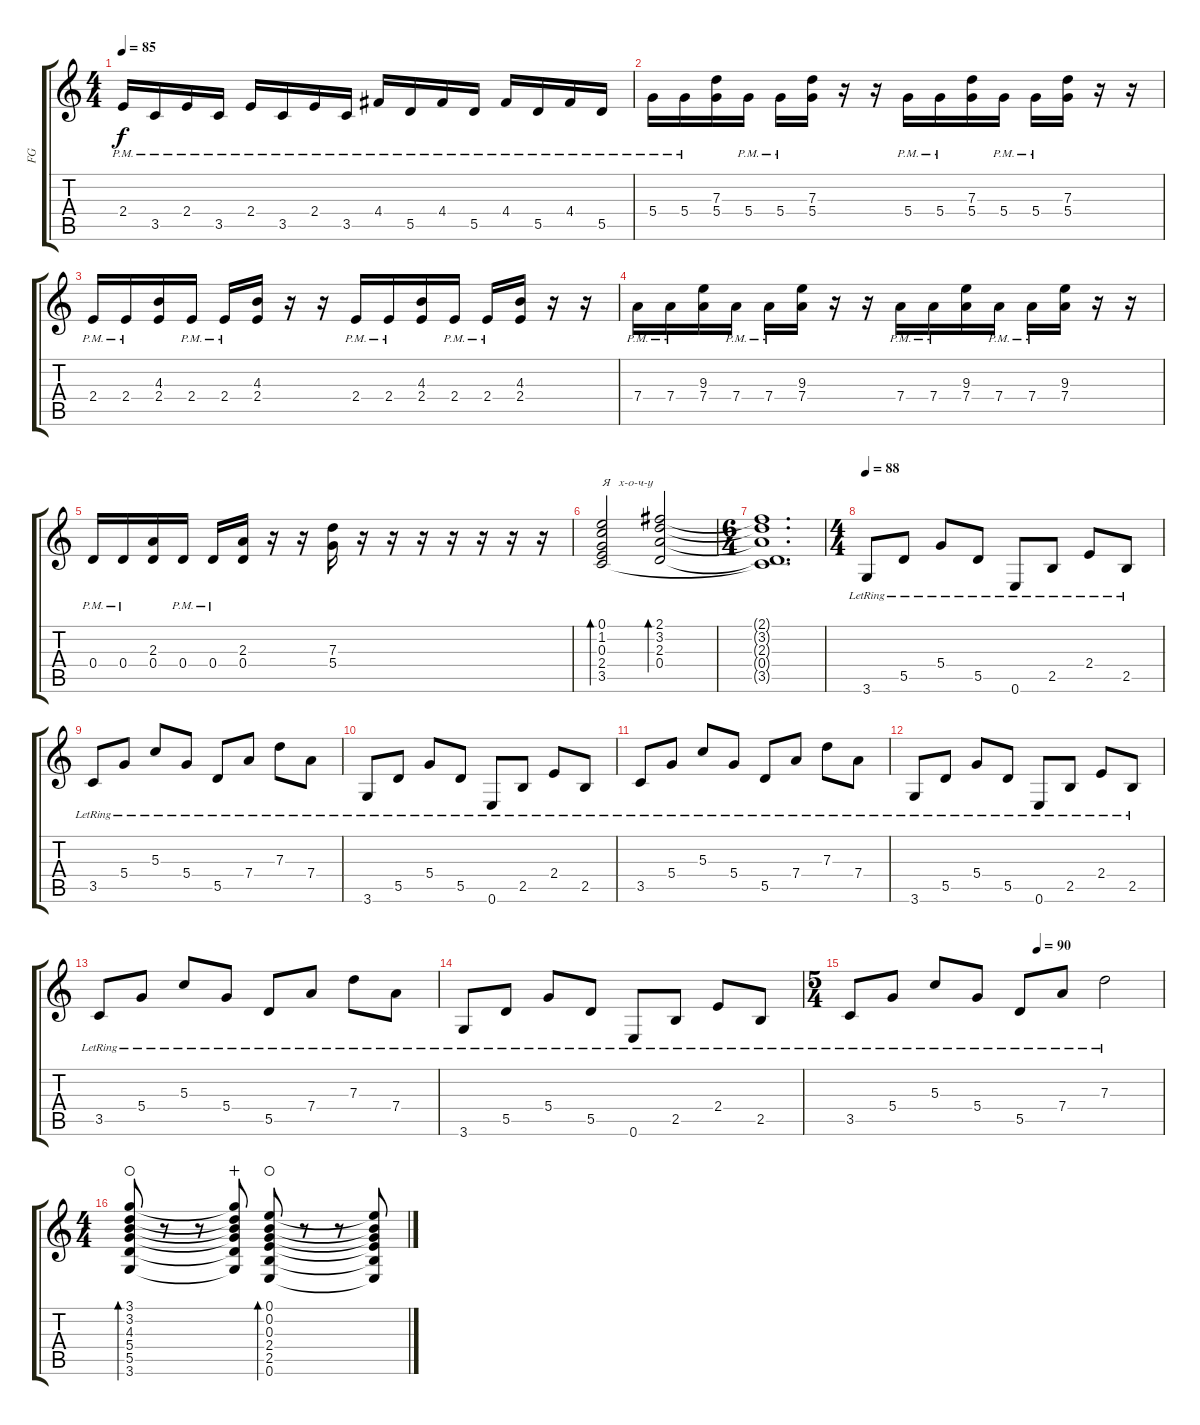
\track ("FG" "FG") {instrument acousticguitarsteel}
\staff {score tabs}
\tuning (E4 B3 G3 D3 A2 E2) {hide}
\ts (4 4)
\tempo 85
\clef g2
\ks c
2.4{pm}.16{dy f} 3.5{pm}.16 2.4{pm}.16 3.5{pm}.16 2.4{pm}.16 3.5{pm}.16 2.4{pm}.16 3.5{pm}.16 4.4{pm}.16 5.5{pm}.16 4.4{pm}.16 5.5{pm}.16 4.4{pm}.16 5.5{pm}.16 4.4{pm}.16 5.5{pm}.16 |
5.4{pm}.16 5.4{pm}.16 (7.3 5.4).16 5.4{pm}.16 5.4{pm}.16 (7.3 5.4).16 r.16 r.16 5.4{pm}.16 5.4{pm}.16 (7.3 5.4).16 5.4{pm}.16 5.4{pm}.16 (7.3 5.4).16 r.16 r.16 |
2.4{pm}.16 2.4{pm}.16 (4.3 2.4).16 2.4{pm}.16 2.4{pm}.16 (4.3 2.4).16 r.16 r.16 2.4{pm}.16 2.4{pm}.16 (4.3 2.4).16 2.4{pm}.16 2.4{pm}.16 (4.3 2.4).16 r.16 r.16 |
7.4{pm}.16 7.4{pm}.16 (9.3 7.4).16 7.4{pm}.16 7.4{pm}.16 (9.3 7.4).16 r.16 r.16 7.4{pm}.16 7.4{pm}.16 (9.3 7.4).16 7.4{pm}.16 7.4{pm}.16 (9.3 7.4).16 r.16 r.16 |
0.4{pm}.16 0.4{pm}.16 (2.3 0.4).16 0.4{pm}.16 0.4{pm}.16 (2.3 0.4).16 r.16 r.16 (7.3 5.4).16 r.16 r.16 r.16 r.16 r.16 r.16 r.16{instrument acousticguitarsteel} |
(0.1 1.2 0.3 2.4 3.5).2{bd 120 txt "Я   х-о-ч-у"} (2.1 3.2 2.3 0.4).2{bd 120} |
\ts (6 4)
(2.1{t} 3.2{t} 2.3{t} 0.4{t} 3.5{t}).1{d} |
\ts (4 4)
\tempo 88
3.6{lr}.8 5.5{lr}.8 5.4{lr}.8 5.5{lr}.8 0.6{lr}.8 2.5{lr}.8 2.4{lr}.8 2.5{lr}.8 |
3.5{lr}.8 5.4{lr}.8 5.3{lr}.8 5.4{lr}.8 5.5{lr}.8 7.4{lr}.8 7.3{lr}.8 7.4{lr}.8 |
3.6{lr}.8 5.5{lr}.8 5.4{lr}.8 5.5{lr}.8 0.6{lr}.8 2.5{lr}.8 2.4{lr}.8 2.5{lr}.8 |
3.5{lr}.8 5.4{lr}.8 5.3{lr}.8 5.4{lr}.8 5.5{lr}.8 7.4{lr}.8 7.3{lr}.8 7.4{lr}.8 |
3.6{lr}.8 5.5{lr}.8 5.4{lr}.8 5.5{lr}.8 0.6{lr}.8 2.5{lr}.8 2.4{lr}.8 2.5{lr}.8 |
3.5{lr}.8 5.4{lr}.8 5.3{lr}.8 5.4{lr}.8 5.5{lr}.8 7.4{lr}.8 7.3{lr}.8 7.4{lr}.8 |
3.6{lr}.8 5.5{lr}.8 5.4{lr}.8 5.5{lr}.8 0.6{lr}.8 2.5{lr}.8 2.4{lr}.8 2.5{lr}.8 |
\ts (5 4)
\tempo (90 0.6)
3.5{lr}.8 5.4{lr}.8 5.3{lr}.8 5.4{lr}.8 5.5{lr}.8 7.4{lr}.8 7.3{lr}.2 |
\ts (4 4)
(3.1 3.2 4.3 5.4 5.5 3.6).8{bd 120 instrument acousticguitarsteel waho} r.8 r.8 (3.1{t} 3.2{t} 4.3{t} 5.4{t} 5.5{t} 3.6{t}).8{wahc} (0.1 0.2 0.3 2.4 2.5 0.6).8{bd 120 waho} r.8 r.8 (0.1{t} 0.2{t} 0.3{t} 2.4{t} 2.5{t} 0.6{t}).8
